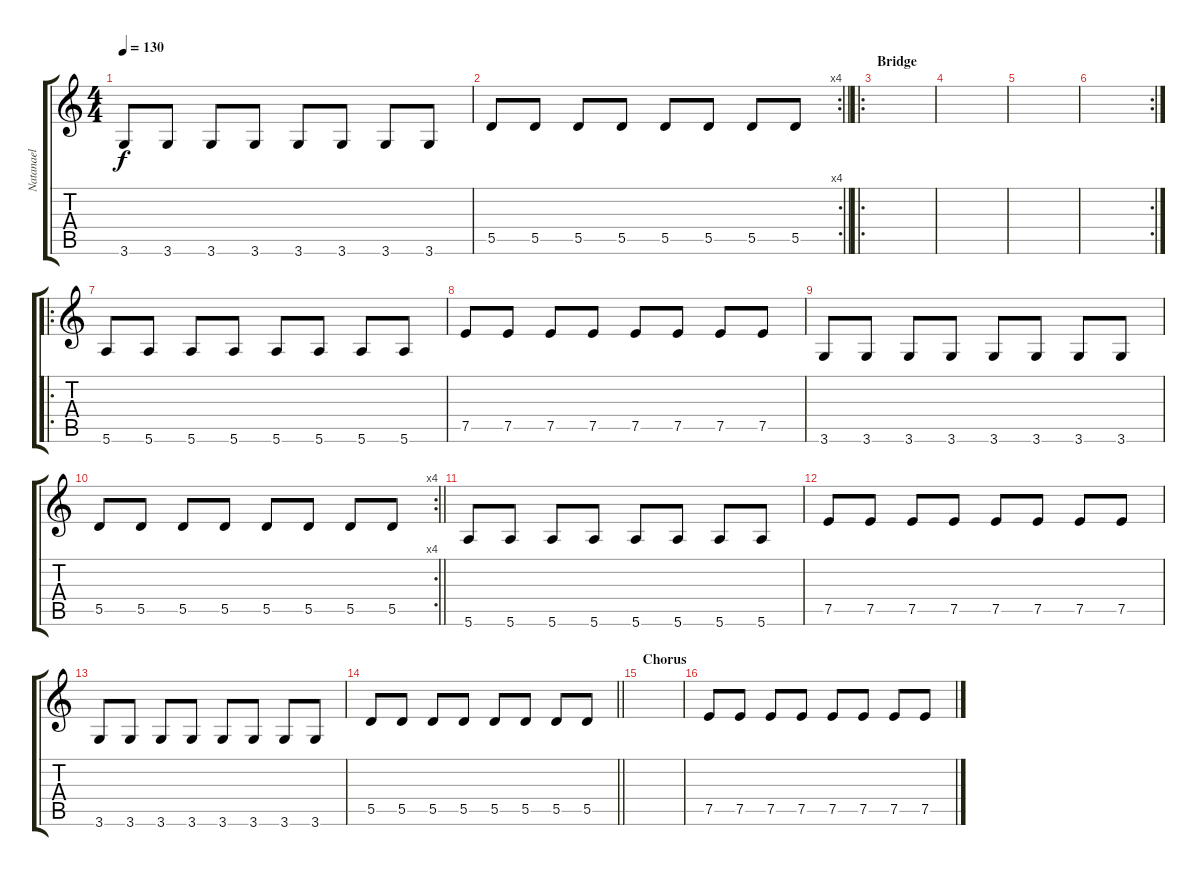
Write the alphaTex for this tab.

\track ("Natanael" "Natanael") {instrument electricbassfinger}
\staff {score tabs}
\tuning (E4 B3 G3 D3 A2 E2) {hide}
\ts (4 4)
\tempo 130
\clef g2
\ks c
3.6.8{dy f} 3.6.8 3.6.8 3.6.8 3.6.8 3.6.8 3.6.8 3.6.8 |
\rc 4
\barLineRight lightlight
5.5.8 5.5.8 5.5.8 5.5.8 5.5.8 5.5.8 5.5.8 5.5.8 |
\ro
\section ("" "Bridge")
|
|
|
\rc 2
|
\ro
5.6.8 5.6.8 5.6.8 5.6.8 5.6.8 5.6.8 5.6.8 5.6.8 |
7.5.8 7.5.8 7.5.8 7.5.8 7.5.8 7.5.8 7.5.8 7.5.8 |
3.6.8 3.6.8 3.6.8 3.6.8 3.6.8 3.6.8 3.6.8 3.6.8 |
\rc 4
\barLineRight lightlight
5.5.8 5.5.8 5.5.8 5.5.8 5.5.8 5.5.8 5.5.8 5.5.8 |
5.6.8 5.6.8 5.6.8 5.6.8 5.6.8 5.6.8 5.6.8 5.6.8 |
7.5.8 7.5.8 7.5.8 7.5.8 7.5.8 7.5.8 7.5.8 7.5.8 |
3.6.8 3.6.8 3.6.8 3.6.8 3.6.8 3.6.8 3.6.8 3.6.8 |
\barLineRight lightlight
5.5.8 5.5.8 5.5.8 5.5.8 5.5.8 5.5.8 5.5.8 5.5.8 |
\section ("" "Chorus")
|
7.5.8 7.5.8 7.5.8 7.5.8 7.5.8 7.5.8 7.5.8 7.5.8
